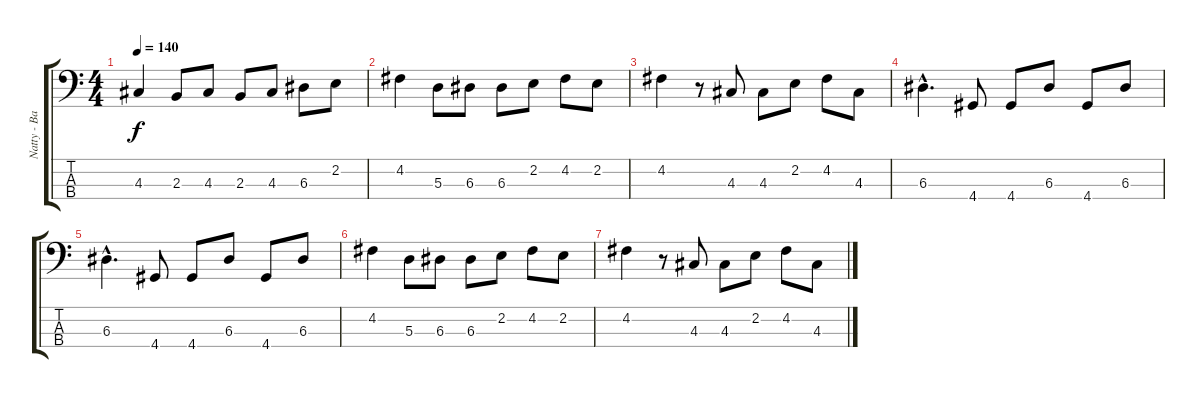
\track ("Natty - Basse" "Natty - Ba") {instrument electricbassfinger}
\staff {score tabs}
\tuning (G2 D2 A1 E1) {hide}
\ts (4 4)
\tempo 140
\clef f4
\ks c
4.3.4{dy f} 2.3.8 4.3.8 2.3.8 4.3.8 6.3.8 2.2.8 |
4.2.4{volume 9} 5.3.8 6.3.8 6.3.8 2.2.8 4.2.8 2.2.8 |
4.2.4 r.8 4.3.8 4.3.8 2.2.8 4.2.8 4.3.8 |
6.3{hac}.4{d volume 6} 4.4.8 4.4.8 6.3.8 4.4.8 6.3.8 |
6.3{hac}.4{d} 4.4.8 4.4.8 6.3.8 4.4.8 6.3.8 |
4.2.4{volume 0} 5.3.8 6.3.8 6.3.8 2.2.8 4.2.8 2.2.8 |
4.2.4 r.8 4.3.8 4.3.8 2.2.8 4.2.8 4.3.8
